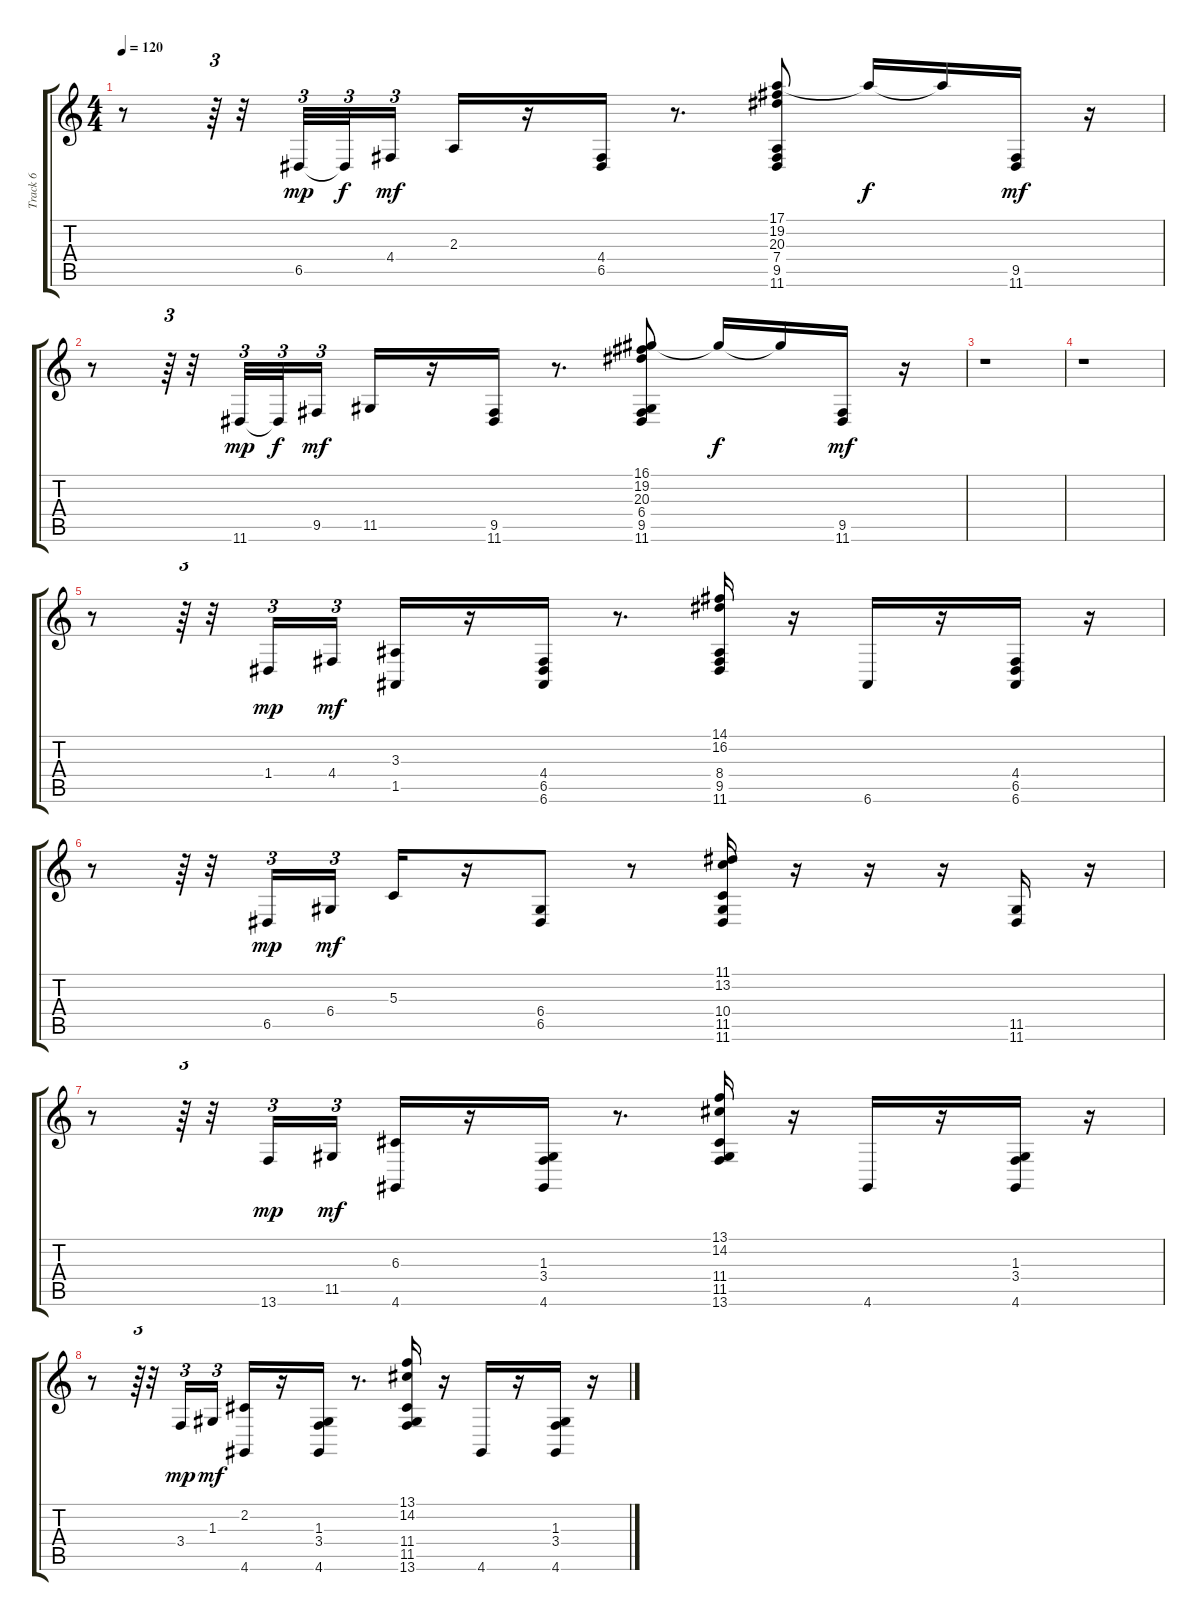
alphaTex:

\track ("Track 6" "Track 6") {instrument acousticgrandpiano}
\staff {score tabs}
\tuning (E4 B3 G3 D3 A2 E2) {hide}
\ts (4 4)
\tempo 120
\clef g2
\ks c
r.8{dy mf} r.64{tu (3 2)} r.32 6.5.32{tu (3 2) dy mp} 6.5{t}.32{tu (3 2) dy f} 4.4.16{tu (3 2) dy mf} 2.3.16 r.16 (4.4 6.5).16 r.8{d} (17.1 19.2 20.3 7.4 9.5 11.6).8 17.1{t}.16{dy f} 17.1{t}.16 (9.5 11.6).16{dy mf} r.16 |
r.8 r.64{tu (3 2)} r.32 11.6.32{tu (3 2) dy mp} 11.6{t}.32{tu (3 2) dy f} 9.5.16{tu (3 2) dy mf} 11.5.16 r.16 (9.5 11.6).16 r.8{d} (16.1 19.2 20.3 6.4 9.5 11.6).8 16.1{t}.16{dy f} 16.1{t}.16 (9.5 11.6).16{dy mf} r.16 |
r.1 |
r.1 |
r.8 r.64{tu (3 2)} r.32 1.4.16{tu (3 2) dy mp} 4.4.16{tu (3 2) dy mf} (3.3 1.5).16 r.16 (4.4 6.5 6.6).16 r.8{d} (14.1 16.2 8.4 9.5 11.6).16 r.16 6.6.16 r.16 (4.4 6.5 6.6).16 r.16 |
r.8 r.64{tu (3 2)} r.32 6.5.16{tu (3 2) dy mp} 6.4.16{tu (3 2) dy mf} 5.3.16 r.16 (6.4 6.5).8 r.8 (11.1 13.2 10.4 11.5 11.6).16 r.16 r.16 r.16 (11.5 11.6).16 r.16 |
r.8 r.64{tu (3 2)} r.32 13.6.16{tu (3 2) dy mp} 11.5.16{tu (3 2) dy mf} (6.3 4.6).16 r.16 (1.3 3.4 4.6).16 r.8{d} (13.1 14.2 11.4 11.5 13.6).16 r.16 4.6.16 r.16 (1.3 3.4 4.6).16 r.16 |
r.8 r.64{tu (3 2)} r.32 3.4.16{tu (3 2) dy mp} 1.3.16{tu (3 2) dy mf} (2.2 4.6).16 r.16 (1.3 3.4 4.6).16 r.8{d} (13.1 14.2 11.4 11.5 13.6).16 r.16 4.6.16 r.16 (1.3 3.4 4.6).16 r.16
